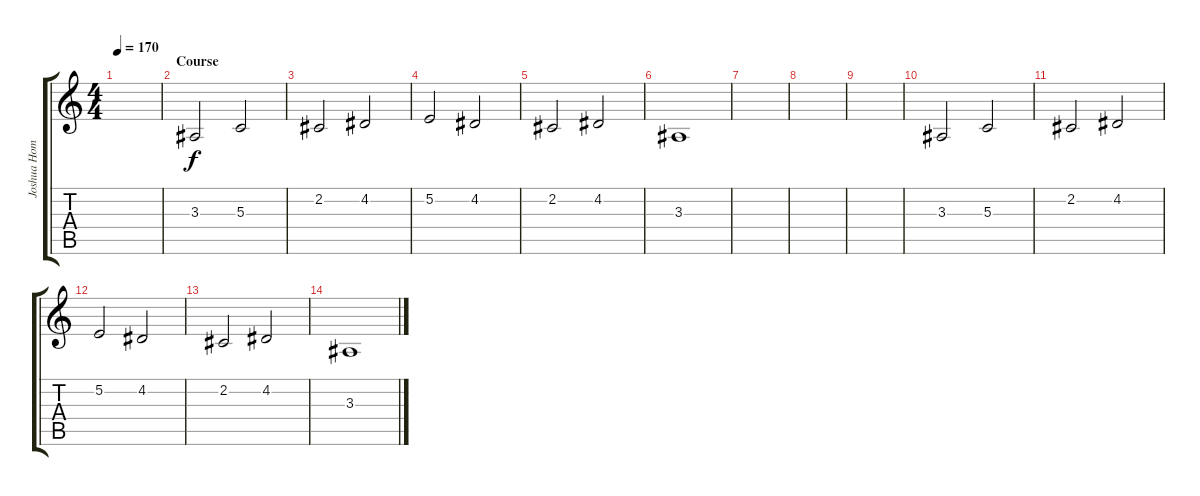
\track ("Joshua Homme - vocals" "Joshua Hom") {instrument lead6voice}
\staff {score tabs}
\tuning (E4 B3 G3 D3 A2 E2) {hide}
\ts (4 4)
\tempo 170
\clef g2
\ks c
|
\section ("" "Course")
3.3.2 5.3.2 |
2.2.2 4.2.2 |
5.2.2 4.2.2 |
2.2.2 4.2.2 |
3.3.1 |
|
|
|
\section ("" "")
3.3.2 5.3.2 |
2.2.2 4.2.2 |
5.2.2 4.2.2 |
2.2.2 4.2.2 |
3.3.1
